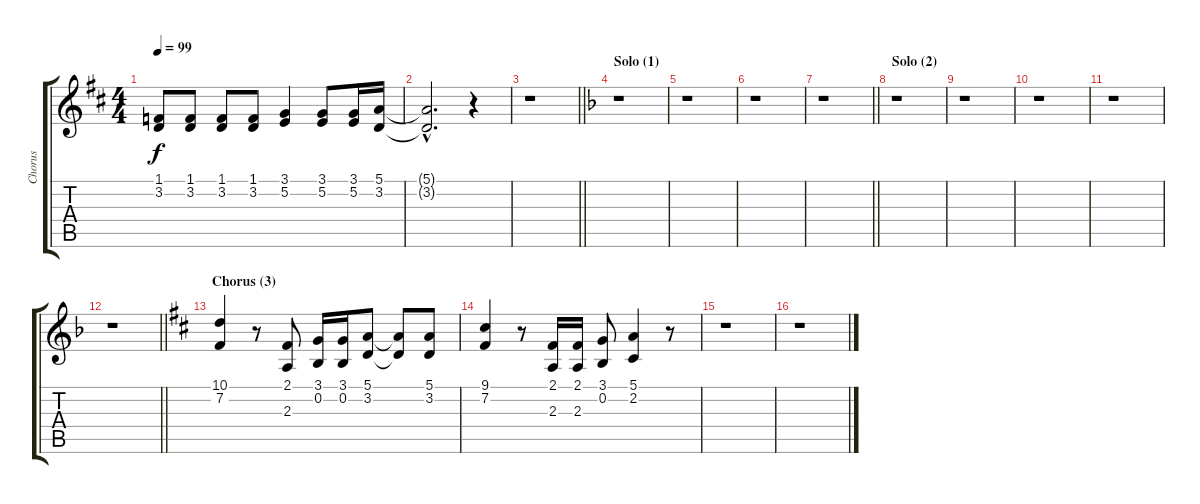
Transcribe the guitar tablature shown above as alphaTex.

\track ("Chorus" "Chorus") {instrument sopranosax}
\staff {score tabs}
\tuning (E4 B3 G3 D3 A2 E2) {hide}
\ts (4 4)
\tempo 99
\clef g2
\ks d
(1.1 3.2).8{dy f} (1.1 3.2).8 (1.1 3.2).8 (1.1 3.2).8 (3.1 5.2).4 (3.1 5.2).8 (3.1 5.2).16 (5.1 3.2).16 |
(5.1{hac t} 3.2{hac t}).2{d} r.4 |
\barLineRight lightlight
r.1 |
\section ("" "Solo (1)")
\ks dminor
r.1 |
r.1 |
r.1 |
\barLineRight lightlight
r.1 |
\section ("" "Solo (2)")
r.1 |
r.1 |
r.1 |
r.1 |
\barLineRight lightlight
r.1 |
\section ("" "Chorus (3)")
\ks d
(10.1 7.2).4 r.8 (2.1 2.3).8 (3.1 0.2).16 (3.1 0.2).16 (5.1 3.2).8 (5.1{t} 3.2{t}).8 (5.1 3.2).8 |
(9.1 7.2).4 r.8 (2.1 2.3).16 (2.1 2.3).16 (3.1 0.2).8 (5.1 2.2).4 r.8 |
r.1 |
r.1
